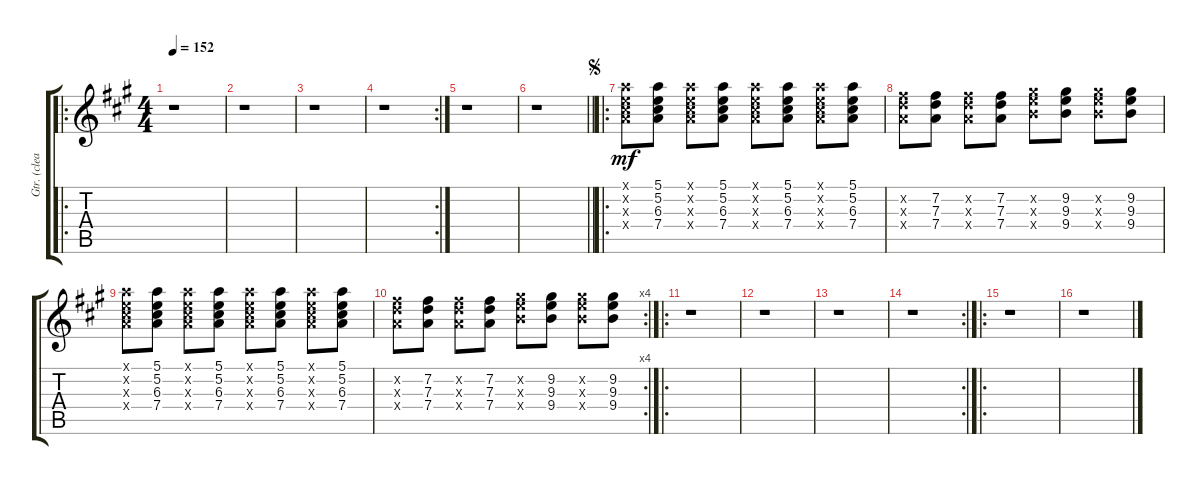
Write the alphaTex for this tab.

\track ("Gtr. (clean w/wah)" "Gtr. (clea") {instrument electricguitarclean}
\staff {score tabs}
\tuning (E4 B3 G3 D3 A2 E2) {hide}
\ro
\ts (4 4)
\tempo 152
\clef g2
\ks a
r.1{dy mf instrument electricguitarclean} |
r.1 |
r.1 |
\rc 2
r.1 |
r.1 |
\barLineRight lightlight
r.1 |
\ro
\jump segno
(5.1{x} 5.2{x} 6.3{x} 7.4{x}).8 (5.1 5.2 6.3 7.4).8 (5.1{x} 5.2{x} 6.3{x} 7.4{x}).8 (5.1 5.2 6.3 7.4).8 (5.1{x} 5.2{x} 6.3{x} 7.4{x}).8 (5.1 5.2 6.3 7.4).8 (5.1{x} 5.2{x} 6.3{x} 7.4{x}).8 (5.1 5.2 6.3 7.4).8 |
(7.2{x} 7.3{x} 7.4{x}).8 (7.2 7.3 7.4).8 (7.2{x} 7.3{x} 7.4{x}).8 (7.2 7.3 7.4).8 (9.2{x} 9.3{x} 9.4{x}).8 (9.2 9.3 9.4).8 (9.2{x} 9.3{x} 9.4{x}).8 (9.2 9.3 9.4).8 |
(5.1{x} 5.2{x} 6.3{x} 7.4{x}).8 (5.1 5.2 6.3 7.4).8 (5.1{x} 5.2{x} 6.3{x} 7.4{x}).8 (5.1 5.2 6.3 7.4).8 (5.1{x} 5.2{x} 6.3{x} 7.4{x}).8 (5.1 5.2 6.3 7.4).8 (5.1{x} 5.2{x} 6.3{x} 7.4{x}).8 (5.1 5.2 6.3 7.4).8 |
\rc 4
(7.2{x} 7.3{x} 7.4{x}).8 (7.2 7.3 7.4).8 (7.2{x} 7.3{x} 7.4{x}).8 (7.2 7.3 7.4).8 (9.2{x} 9.3{x} 9.4{x}).8 (9.2 9.3 9.4).8 (9.2{x} 9.3{x} 9.4{x}).8 (9.2 9.3 9.4).8 |
\ro
r.1 |
r.1 |
r.1 |
\rc 2
r.1 |
\ro
r.1 |
r.1
